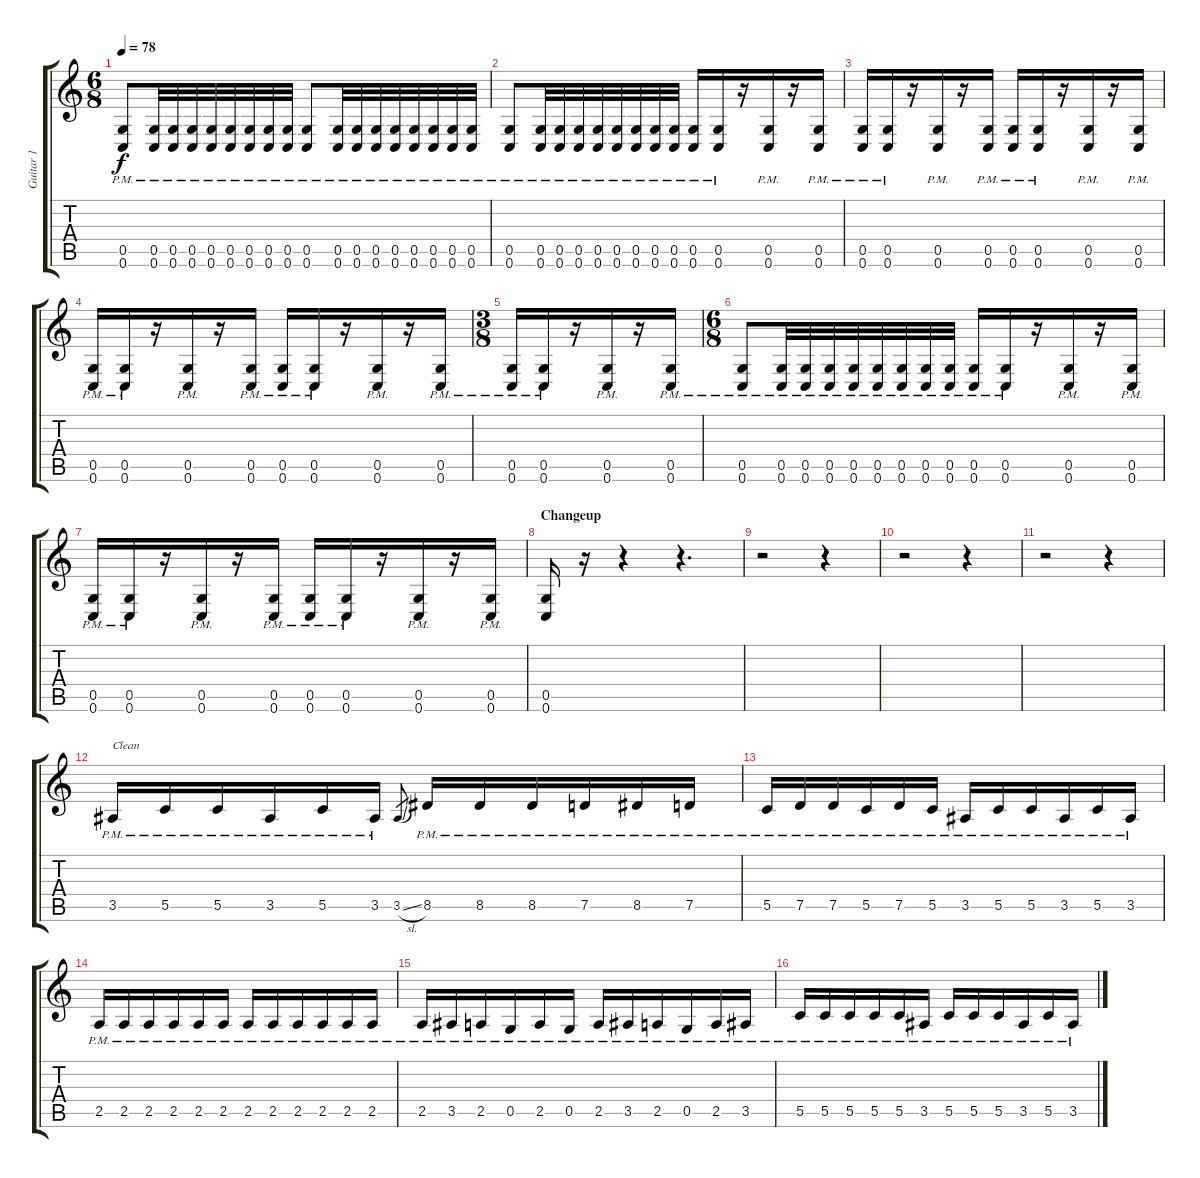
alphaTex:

\track ("Guitar 1" "Guitar 1") {instrument distortionguitar}
\staff {score tabs}
\tuning (D4 A3 F3 C3 G2 C2) {hide}
\ts (6 8)
\tempo 78
\clef g2
\ks c
(0.5{pm} 0.6{pm}).8{dy f} (0.5{pm} 0.6).32 (0.5{pm} 0.6{pm}).32 (0.5{pm} 0.6{pm}).32 (0.5{pm} 0.6{pm}).32 (0.5{pm} 0.6).32 (0.5{pm} 0.6{pm}).32 (0.5{pm} 0.6{pm}).32 (0.5{pm} 0.6{pm}).32 (0.5{pm} 0.6{pm}).8 (0.5{pm} 0.6{pm}).32 (0.5{pm} 0.6{pm}).32 (0.5{pm} 0.6{pm}).32 (0.5{pm} 0.6{pm}).32 (0.5{pm} 0.6{pm}).32 (0.5{pm} 0.6{pm}).32 (0.5{pm} 0.6{pm}).32 (0.5{pm} 0.6{pm}).32 |
(0.5{pm} 0.6{pm}).8 (0.5{pm} 0.6).32 (0.5{pm} 0.6{pm}).32 (0.5{pm} 0.6{pm}).32 (0.5{pm} 0.6{pm}).32 (0.5{pm} 0.6).32 (0.5{pm} 0.6{pm}).32 (0.5{pm} 0.6{pm}).32 (0.5{pm} 0.6{pm}).32 (0.5{pm} 0.6{pm}).16 (0.5{pm} 0.6{pm}).16 r.16 (0.5{pm} 0.6{pm}).16 r.16 (0.5{pm} 0.6{pm}).16 |
(0.5{pm} 0.6{pm}).16 (0.5{pm} 0.6{pm}).16 r.16 (0.5{pm} 0.6{pm}).16 r.16 (0.5{pm} 0.6{pm}).16 (0.5{pm} 0.6{pm}).16 (0.5{pm} 0.6{pm}).16 r.16 (0.5{pm} 0.6{pm}).16 r.16 (0.5{pm} 0.6{pm}).16 |
(0.5{pm} 0.6{pm}).16 (0.5{pm} 0.6{pm}).16 r.16 (0.5{pm} 0.6{pm}).16 r.16 (0.5{pm} 0.6{pm}).16 (0.5{pm} 0.6{pm}).16 (0.5{pm} 0.6{pm}).16 r.16 (0.5{pm} 0.6{pm}).16 r.16 (0.5{pm} 0.6{pm}).16 |
\ts (3 8)
(0.5{pm} 0.6{pm}).16 (0.5{pm} 0.6{pm}).16 r.16 (0.5{pm} 0.6{pm}).16 r.16 (0.5{pm} 0.6{pm}).16 |
\ts (6 8)
(0.5{pm} 0.6{pm}).8 (0.5{pm} 0.6).32 (0.5{pm} 0.6{pm}).32 (0.5{pm} 0.6{pm}).32 (0.5{pm} 0.6{pm}).32 (0.5{pm} 0.6).32 (0.5{pm} 0.6{pm}).32 (0.5{pm} 0.6{pm}).32 (0.5{pm} 0.6{pm}).32 (0.5{pm} 0.6{pm}).16 (0.5{pm} 0.6{pm}).16 r.16 (0.5{pm} 0.6{pm}).16 r.16 (0.5{pm} 0.6{pm}).16 |
(0.5{pm} 0.6{pm}).16 (0.5{pm} 0.6{pm}).16 r.16 (0.5{pm} 0.6{pm}).16 r.16 (0.5{pm} 0.6{pm}).16 (0.5{pm} 0.6{pm}).16 (0.5{pm} 0.6{pm}).16 r.16 (0.5{pm} 0.6{pm}).16 r.16 (0.5{pm} 0.6{pm}).16 |
\section ("" "Changeup")
(0.5 0.6).16 r.16 r.4 r.4{d} |
r.2 r.4 |
r.2 r.4 |
r.2 r.4 |
3.5{pm}.16{txt "Clean" instrument electricguitarmuted} 5.5{pm}.16 5.5{pm}.16 3.5{pm}.16 5.5{pm}.16 3.5{pm}.16 3.5{sl}.8{gr} 8.5{pm}.16 8.5{pm}.16 8.5{pm}.16 7.5{pm}.16 8.5{pm}.16 7.5{pm}.16 |
5.5{pm}.16 7.5{pm}.16 7.5{pm}.16 5.5{pm}.16 7.5{pm}.16 5.5{pm}.16 3.5{pm}.16 5.5{pm}.16 5.5{pm}.16 3.5{pm}.16 5.5{pm}.16 3.5{pm}.16 |
2.5{pm}.16 2.5{pm}.16 2.5{pm}.16 2.5{pm}.16 2.5{pm}.16 2.5{pm}.16 2.5{pm}.16 2.5{pm}.16 2.5{pm}.16 2.5{pm}.16 2.5{pm}.16 2.5{pm}.16 |
2.5{pm}.16 3.5{pm}.16 2.5{pm}.16 0.5{pm}.16 2.5{pm}.16 0.5{pm}.16 2.5{pm}.16 3.5{pm}.16 2.5{pm}.16 0.5{pm}.16 2.5{pm}.16 3.5{pm}.16 |
5.5{pm}.16 5.5{pm}.16 5.5{pm}.16 5.5{pm}.16 5.5{pm}.16 3.5{pm}.16 5.5{pm}.16 5.5{pm}.16 5.5{pm}.16 3.5{pm}.16 5.5{pm}.16 3.5{pm}.16
